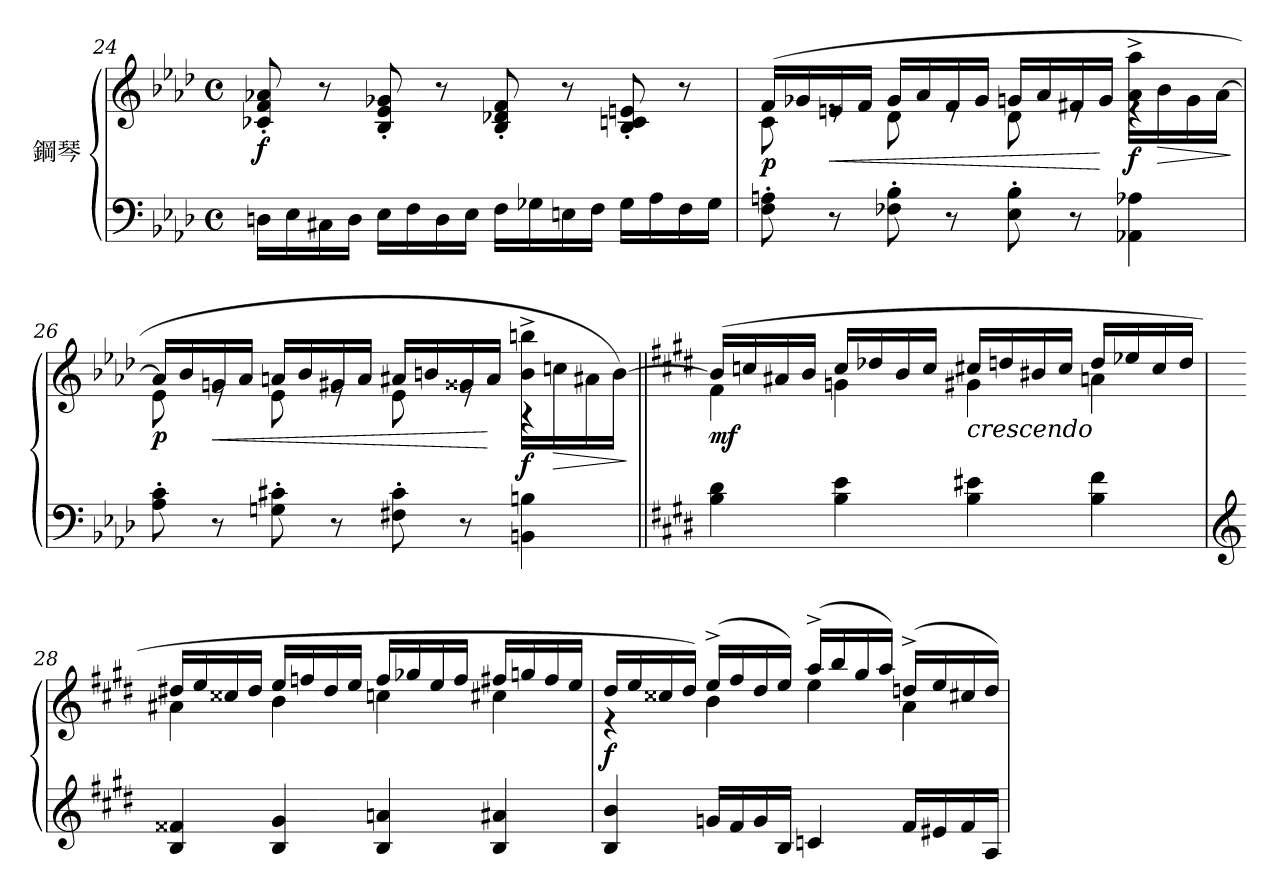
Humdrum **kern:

**kern	**kern	**dynam
*part1	*part1	*part1
*staff2	*staff1	*staff1/2
*I"鋼琴	*	*
*clefF4	*clefG2	*
*k[b-e-a-d-]	*k[b-e-a-d-]	*
*M4/4	*M4/4	*
*met(c)	*met(c)	*
=24	=24	=24
!	!	!LO:DY:b
16Dn\LL	8c-X/' 8f/' 8a-X/'	f
16E-\	.	.
16C#X\	8r	.
16D\JJ	.	.
16E-\LL	8B-/' 8e-/' 8g-X/'	.
16F\	.	.
16D\	8r	.
16E-\JJ	.	.
16F\LL	8B-/' 8d-X/' 8f/'	.
16G-X\	.	.
16En\	8r	.
16F\JJ	.	.
16G-\LL	8B-/' 8cn/' 8en/'	.
16A-\	.	.
16F\	8r	.
16G-\JJ	.	.
!!LO:PB:g=z
=25	=25	=25
*	*^	*
!	!	!	!LO:DY:b
8F\' 8An\'	(>16f/LL	8c\	p
.	16g-X/	.	.
!	!	!	!LO:HP:b
8r	16en/	8re	<
.	16f/JJ	.	.
8F-X\' 8B-\'	16g-/LL	8d-\	.
.	16a-/	.	.
8r	16f/	8re	.
.	16g-/JJ	.	.
8E-\' 8B-\'	16gn/LL	8d-\	.
.	16a-/	.	.
8r	16f#X/	8re	.
.	16g/JJ	.	[
!	!	!	!LO:DY:b
4AA-X\ 4A-X\	16a-\^ 16aa-\^LL	4re	f
!	!	!	!LO:HP:b
.	16b-\	.	>
.	16g\	.	.
.	[16a-\JJ	.	.
*	*v	*v	*
.	.	]
=26	=26	=26
*	*^	*
!	!	!	!LO:DY:b
8A-\' 8c\'	16a-/LL]	8e-\	p
.	16b-/	.	.
!	!	!	!LO:HP:b
8r	16gn/	8re	<
.	16a-/JJ	.	.
8Gn\' 8c#X\'	16an/LL	8e-\	.
.	16b-/	.	.
8r	16g#X/	8re	.
.	16a/JJ	.	.
8F#X\' 8c#\'	16a#X/LL	8e-\	.
.	16bn/	.	.
8r	16g##X/	8re	.
.	16a#/JJ	.	[
!	!	!	!LO:DY:b
4BBn\ 4Bn\	16b\^ 16bbn\^LL	4rA	f
!	!	!	!LO:HP:b
.	16ccn\	.	>
.	16a#X\	.	.
.	[16b\JJ)	.	.
*	*v	*v	*
.	.	]
=27||	=27||	=27||
*k[f#c#g#d#]	*k[f#c#g#d#]	*
*	*^	*
!	!	!	!LO:DY:b
4B\ 4d#\	(>16b/LL]	4f#\	mf
.	16ccn/	.	.
.	16a#X/	.	.
.	16b/JJ	.	.
4B\ 4e\	16cc/LL	4gn\	.
.	16dd-X/	.	.
.	16b/	.	.
.	16cc/JJ	.	.
!	!LO:TX:b:i:t=crescendo	!	!
4B\ 4e#X\	16cc#X/LL	4g#X\	.
.	16ddn/	.	.
.	16b#X/	.	.
.	16cc#/JJ	.	.
4B\ 4f#\	16dd/LL	4an\	.
.	16ee-X/	.	.
.	16cc#/	.	.
.	16dd/JJ	.	.
!!LO:LB:g=z	!!
=28	=28	=28	=28
*clefG2	*	*	*
4B/ 4f##X/	16dd#X/LL	4a#X\	.
.	16ee/	.	.
.	16cc##X/	.	.
.	16dd#/JJ	.	.
4B/ 4g#/	16ee/LL	4b\	.
.	16ffn/	.	.
.	16dd#/	.	.
.	16ee/JJ	.	.
4B/ 4an/	16ff/LL	4ccn\	.
.	16gg-X/	.	.
.	16ee/	.	.
.	16ff/JJ	.	.
4B/ 4a#X/	16ff#X/LL	4cc#X\	.
.	16ggn/	.	.
.	16ff#/	.	.
.	16ee/JJ	.	.
=29	=29	=29	=29
!	!	!	!LO:DY:b
4B/ 4b/	16dd#/LL	4re	f
.	16ee/	.	.
.	16cc##X/	.	.
.	16dd#/JJ)	.	.
16gn/LL	(>16ee^/LL	4b\	.
16f#/	16ff#/	.	.
16g/	16dd#/	.	.
16B/JJ	16ee/JJ)	.	.
4cn/	(>16aa^/LL	4ee\	.
.	16bb/	.	.
.	16gg#/	.	.
.	16aa/JJ)	.	.
16f#/LL	(>16ddn^/LL	4a\	.
16e#X/	16ee/	.	.
16f#/	16cc#X/	.	.
16A/JJ	16dd/JJ)	.	.
*	*v	*v	*
=	=	=
*-	*-	*-
